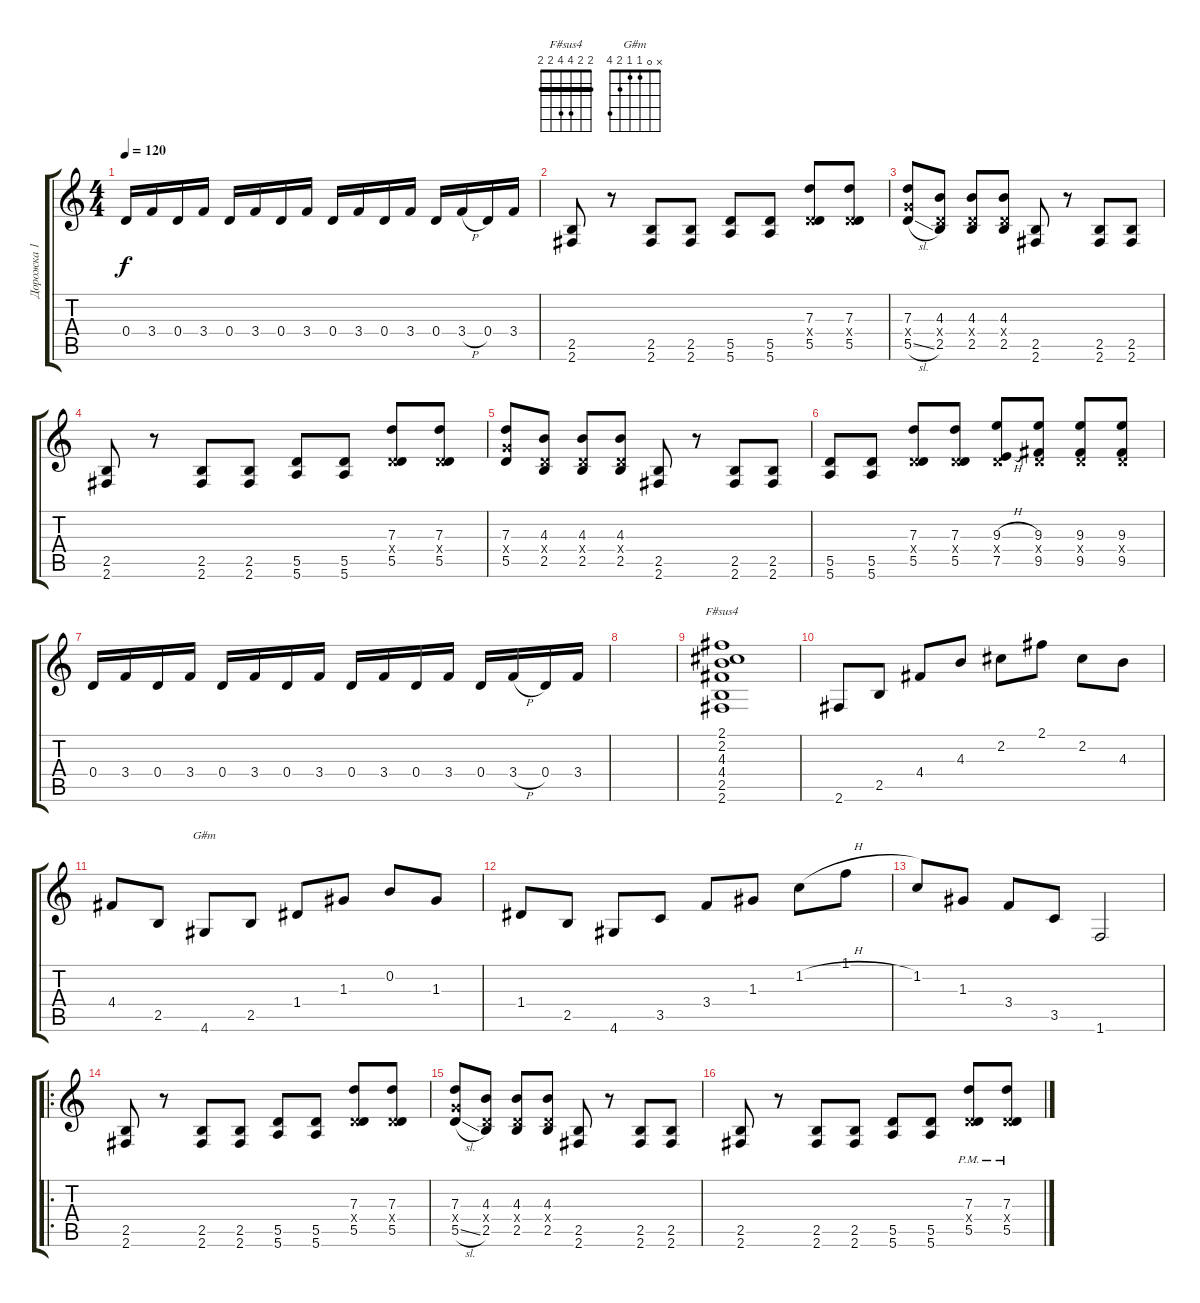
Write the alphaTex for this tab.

\track ("Дорожка 1" "Дорожка 1") {instrument distortionguitar}
\staff {score tabs}
\tuning (E4 B3 G3 D3 A2 E2) {hide}
\chord ("F#sus4" 2 2 4 4 2 2) {barre 2}
\chord ("G#m" x 0 1 1 2 4)
\ts (4 4)
\tempo 120
\clef g2
\ks c
0.4.16{dy f} 3.4.16 0.4.16 3.4.16 0.4.16 3.4.16 0.4.16 3.4.16 0.4.16 3.4.16 0.4.16 3.4.16 0.4.16 3.4{h}.16 0.4.16 3.4.16 |
(2.5 2.6).8 r.8 (2.5 2.6).8 (2.5 2.6).8 (5.5 5.6).8 (5.5 5.6).8 (7.3 0.4{x} 5.5).8 (7.3 0.4{x} 5.5).8 |
(7.3 5.4{x} 5.5{sl}).8 (4.3 0.4{x} 2.5).8 (4.3 0.4{x} 2.5).8 (4.3 0.4{x} 2.5).8 (2.5 2.6).8 r.8 (2.5 2.6).8 (2.5 2.6).8 |
(2.5 2.6).8 r.8 (2.5 2.6).8 (2.5 2.6).8 (5.5 5.6).8 (5.5 5.6).8 (7.3 0.4{x} 5.5).8 (7.3 0.4{x} 5.5).8 |
(7.3 5.4{x} 5.5).8 (4.3 0.4{x} 2.5).8 (4.3 0.4{x} 2.5).8 (4.3 0.4{x} 2.5).8 (2.5 2.6).8 r.8 (2.5 2.6).8 (2.5 2.6).8 |
(5.5 5.6).8 (5.5 5.6).8 (7.3 0.4{x} 5.5).8 (7.3 0.4{x} 5.5).8 (9.3{h} 0.4{x} 7.5{h}).8 (9.3 0.4{x} 9.5).8 (9.3 0.4{x} 9.5).8 (9.3 0.4{x} 9.5).8 |
0.4.16 3.4.16 0.4.16 3.4.16 0.4.16 3.4.16 0.4.16 3.4.16 0.4.16 3.4.16 0.4.16 3.4.16 0.4.16 3.4{h}.16 0.4.16 3.4.16 |
|
(2.1 2.2 4.3 4.4 2.5 2.6).1{ch "F#sus4" instrument electricguitarclean} |
2.6.8 2.5.8 4.4.8 4.3.8 2.2.8 2.1.8 2.2.8 4.3.8 |
4.4.8 2.5.8 4.6.8{ch "G#m"} 2.5.8 1.4.8 1.3.8 0.2.8 1.3.8 |
1.4.8 2.5.8 4.6.8 3.5.8 3.4.8 1.3.8 1.2{h}.8 1.1.8 |
1.2.8 1.3.8 3.4.8 3.5.8 1.6.2 |
\ro
(2.5 2.6).8{instrument distortionguitar} r.8 (2.5 2.6).8 (2.5 2.6).8 (5.5 5.6).8 (5.5 5.6).8 (7.3 0.4{x} 5.5).8 (7.3 0.4{x} 5.5).8 |
(7.3 5.4{x} 5.5{sl}).8 (4.3 0.4{x} 2.5).8 (4.3 0.4{x} 2.5).8 (4.3 0.4{x} 2.5).8 (2.5 2.6).8 r.8 (2.5 2.6).8 (2.5 2.6).8 |
(2.5 2.6).8 r.8 (2.5 2.6).8 (2.5 2.6).8 (5.5 5.6).8 (5.5 5.6).8 (7.3{pm} 0.4{x} 5.5{pm}).8 (7.3{pm} 0.4{x} 5.5{pm}).8
